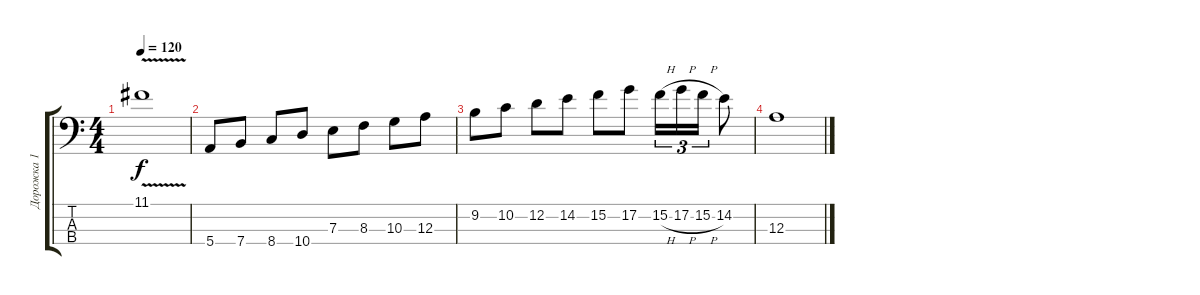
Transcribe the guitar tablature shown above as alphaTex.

\track ("Дорожка 1" "Дорожка 1") {instrument overdrivenguitar}
\staff {score tabs}
\tuning (G2 D2 A1 E1) {hide}
\ts (4 4)
\tempo 120
\clef f4
\ks c
11.1{v}.1{dy f} |
5.4.8 7.4.8 8.4.8 10.4.8 7.3.8 8.3.8 10.3.8 12.3.8 |
9.2.8 10.2.8 12.2.8 14.2.8 15.2.8 17.2.8 15.2{h}.16{tu (3 2)} 17.2{h}.16{tu (3 2)} 15.2{h}.16{tu (3 2)} 14.2.8 |
12.3.1
